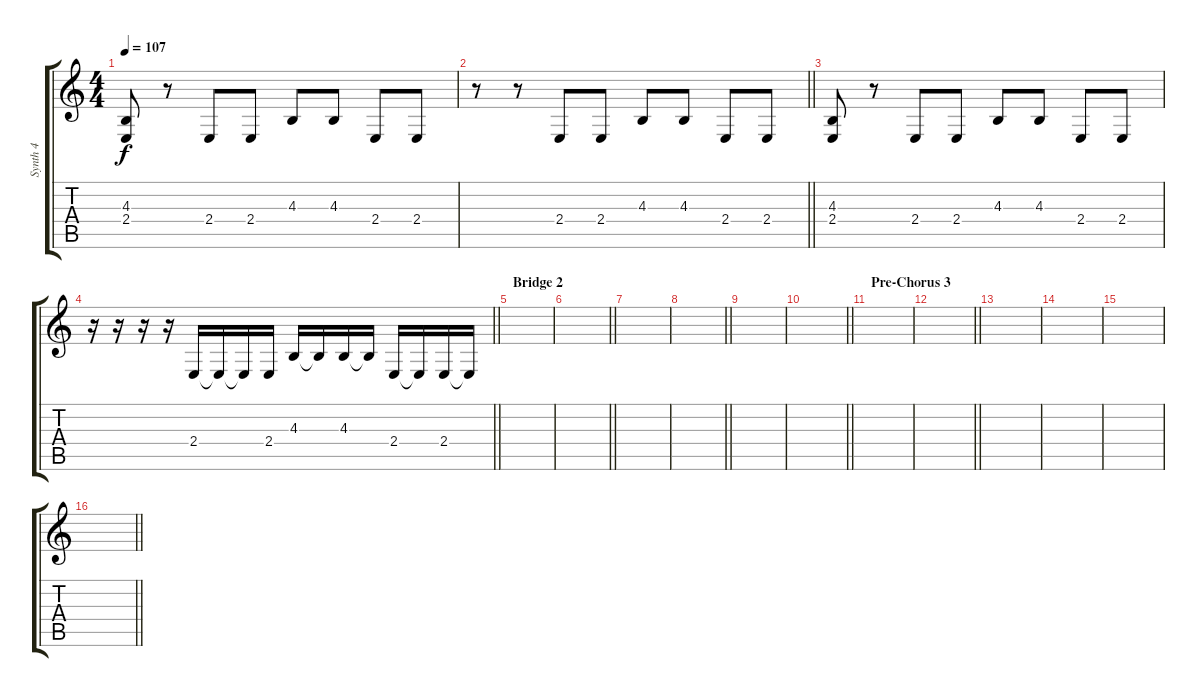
\track ("Synth 4" "Synth 4") {instrument vibraphone}
\staff {score tabs}
\tuning (E4 B3 G3 D3 A2 E2) {hide}
\ts (4 4)
\tempo 107
\clef g2
\ks c
(4.3 2.4).8{dy f} r.8 2.4.8 2.4.8 4.3.8 4.3.8 2.4.8 2.4.8 |
\barLineRight lightlight
r.8 r.8 2.4.8 2.4.8 4.3.8 4.3.8 2.4.8 2.4.8 |
(4.3 2.4).8 r.8 2.4.8 2.4.8 4.3.8 4.3.8 2.4.8 2.4.8 |
\barLineRight lightlight
r.16 r.16 r.16 r.16 2.4.16 2.4{t}.16 2.4{t}.16 2.4.16 4.3.16 4.3{t}.16 4.3.16 4.3{t}.16 2.4.16 2.4{t}.16 2.4.16 2.4{t}.16 |
\section ("" "Bridge 2")
|
\barLineRight lightlight
|
|
\barLineRight lightlight
|
|
\barLineRight lightlight
|
\section ("" "Pre-Chorus 3")
|
\barLineRight lightlight
|
|
|
|
\barLineRight lightlight
